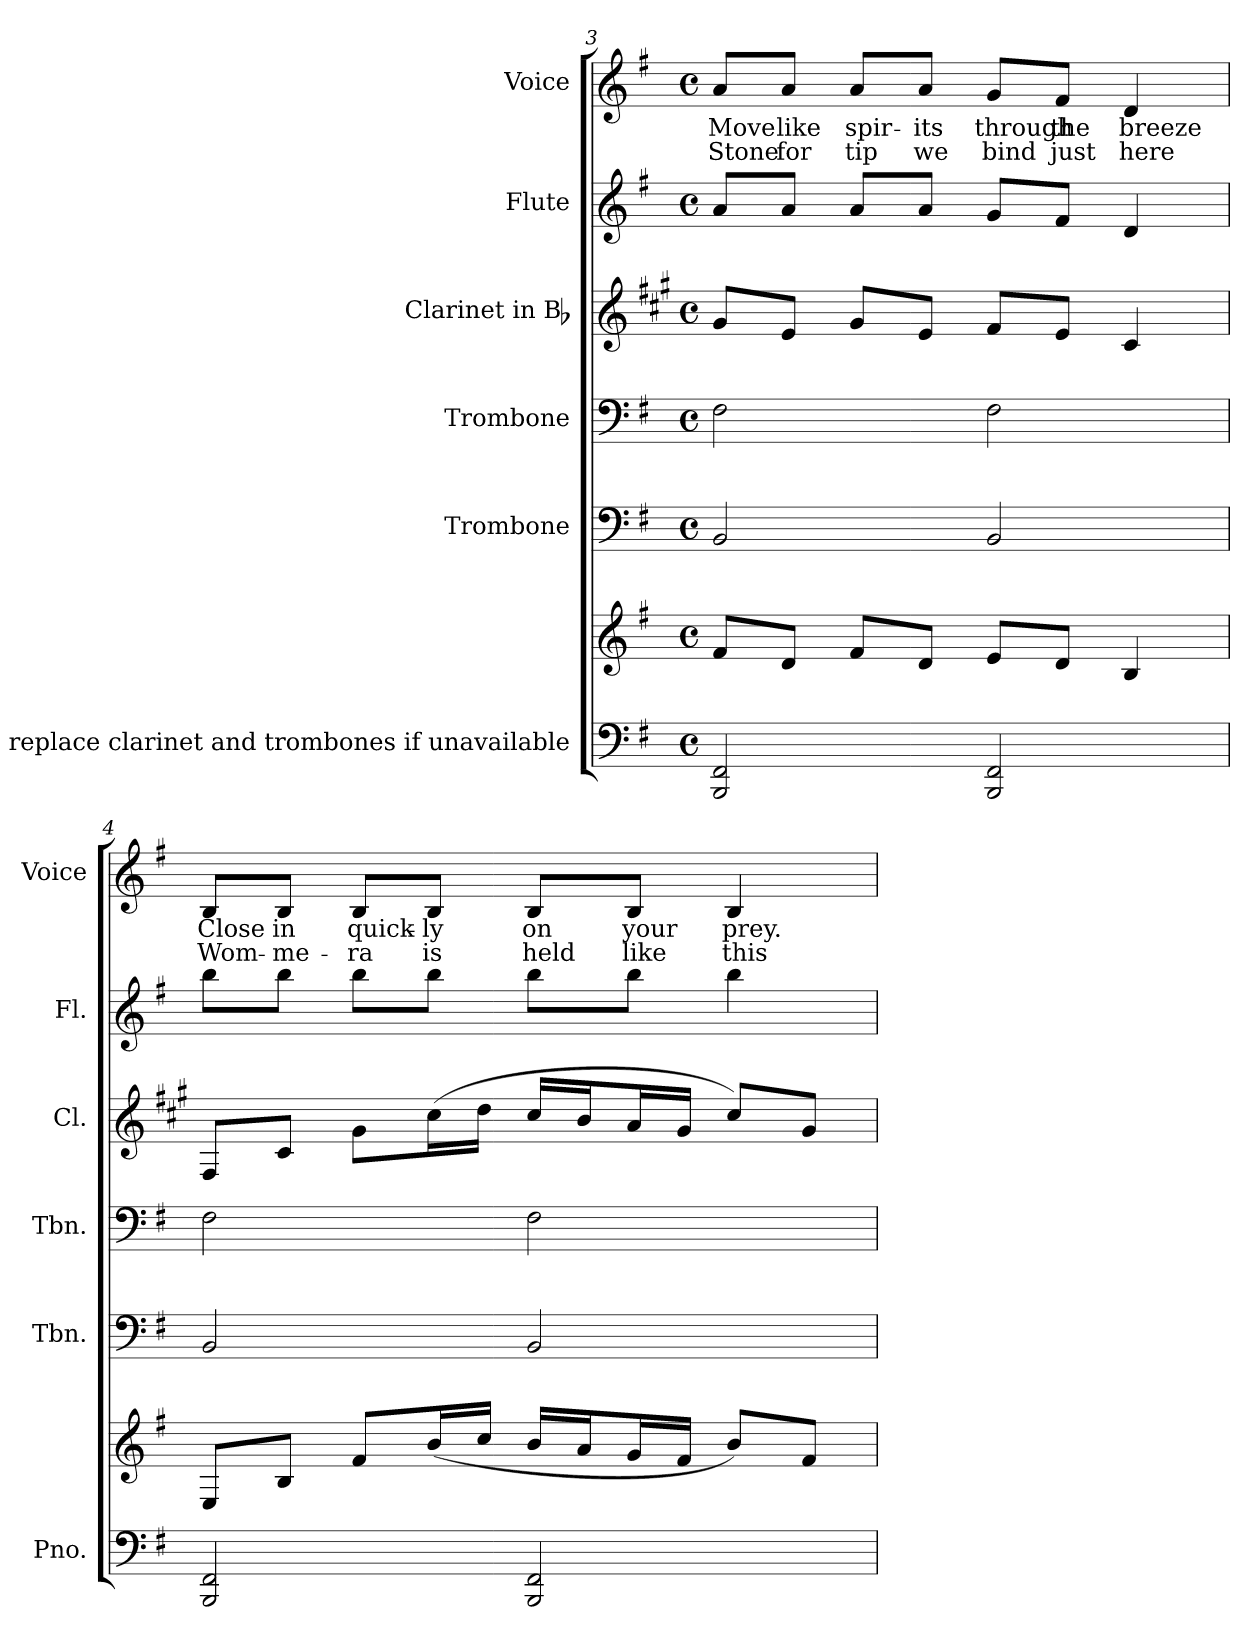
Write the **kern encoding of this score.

**kern	**kern	**kern	**kern	**kern	**kern	**kern	**text	**text
*part6	*part6	*part5	*part4	*part3	*part2	*part1	*part1	*part1
*staff7	*staff6	*staff5	*staff4	*staff3	*staff2	*staff1	*staff1	*staff1
*I"Piano To replace clarinet  and trombones if unavailable	*	*I"Trombone	*I"Trombone	*I"Clarinet in Bb	*I"Flute	*I"Voice	*	*
*I'Pno.	*	*I'Tbn.	*I'Tbn.	*I'Cl.	*I'Fl.	*I'Voice	*	*
*clefF4	*clefG2	*clefF4	*clefF4	*clefG2	*clefG2	*clefG2	*	*
*	*	*	*	*ITrd1c2	*	*	*	*
*k[f#]	*k[f#]	*k[f#]	*k[f#]	*k[f#]	*k[f#]	*k[f#]	*	*
*G:	*G:	*G:	*G:	*G:	*G:	*G:	*	*
*M4/4	*M4/4	*M4/4	*M4/4	*M4/4	*M4/4	*M4/4	*	*
*met(c)	*met(c)	*met(c)	*met(c)	*met(c)	*met(c)	*met(c)	*	*
=3	=3	=3	=3	=3	=3	=3	=3	=3
!	!	!	!	!	!	!	!LO:LY:b:color=#000000	!LO:LY:b:color=#000000
2BBBi/ 2FF#i	8f#i/L	2BBi/	2F#i\	8f#i/L	8ai/L	8ai/L	Move	Stone
!	!	!	!	!	!	!	!LO:LY:b:color=#000000	!LO:LY:b:color=#000000
.	8di/J	.	.	8di/J	8ai/J	8ai/J	like	for
!	!	!	!	!	!	!	!LO:LY:b:color=#000000	!LO:LY:b:color=#000000
.	8f#i/L	.	.	8f#i/L	8ai/L	8ai/L	spir-	tip
!	!	!	!	!	!	!	!LO:LY:b:color=#000000	!LO:LY:b:color=#000000
.	8di/J	.	.	8di/J	8ai/J	8ai/J	-its	we
!	!	!	!	!	!	!	!LO:LY:b:color=#000000	!LO:LY:b:color=#000000
2BBBi/ 2FF#i	8ei/L	2BBi/	2F#i\	8ei/L	8gi/L	8gi/L	through	bind
!	!	!	!	!	!	!	!LO:LY:b:color=#000000	!LO:LY:b:color=#000000
.	8di/J	.	.	8di/J	8f#i/J	8f#i/J	the	just
!	!	!	!	!	!	!	!LO:LY:b:color=#000000	!LO:LY:b:color=#000000
.	4Bi/	.	.	4Bi/	4di/	4di/	breeze	here
!!LO:LB:g=z
=4	=4	=4	=4	=4	=4	=4	=4	=4
!	!	!	!	!	!	!	!LO:LY:b:color=#000000	!LO:LY:b:color=#000000
2BBBi/ 2FF#i	8Ei/L	2BBi/	2F#i\	8Ei/L	8bbi\L	8Bi/L	Close	Wom-
!	!	!	!	!	!	!	!LO:LY:b:color=#000000	!LO:LY:b:color=#000000
.	8Bi/J	.	.	8Bi/J	8bbi\J	8Bi/J	in	-me-
!	!	!	!	!	!	!	!LO:LY:b:color=#000000	!LO:LY:b:color=#000000
.	8f#i/L	.	.	8f#i\L	8bbi\L	8Bi/L	quick-	-ra
!	!	!	!	!	!	!	!LO:LY:b:color=#000000	!LO:LY:b:color=#000000
.	(16bi/L	.	.	(16bi\L	8bbi\J	8Bi/J	-ly	is
.	16cci/JJ	.	.	16cci\JJ	.	.	.	.
!	!	!	!	!	!	!	!LO:LY:b:color=#000000	!LO:LY:b:color=#000000
2BBBi/ 2FF#i	16bi/LL	2BBi/	2F#i\	16bi/LL	8bbi\L	8Bi/L	on	held
.	16ai/J	.	.	16ai/J	.	.	.	.
!	!	!	!	!	!	!	!LO:LY:b:color=#000000	!LO:LY:b:color=#000000
.	16gi/L	.	.	16gi/L	8bbi\J	8Bi/J	your	like
.	16f#i/JJ	.	.	16f#i/JJ	.	.	.	.
!	!	!	!	!	!	!	!LO:LY:b:color=#000000	!LO:LY:b:color=#000000
.	8bi/L)	.	.	8bi/L)	4bbi\	4Bi/	prey.	this
.	8f#i/J	.	.	8f#i/J	.	.	.	.
=	=	=	=	=	=	=	=	=
*-	*-	*-	*-	*-	*-	*-	*-	*-
